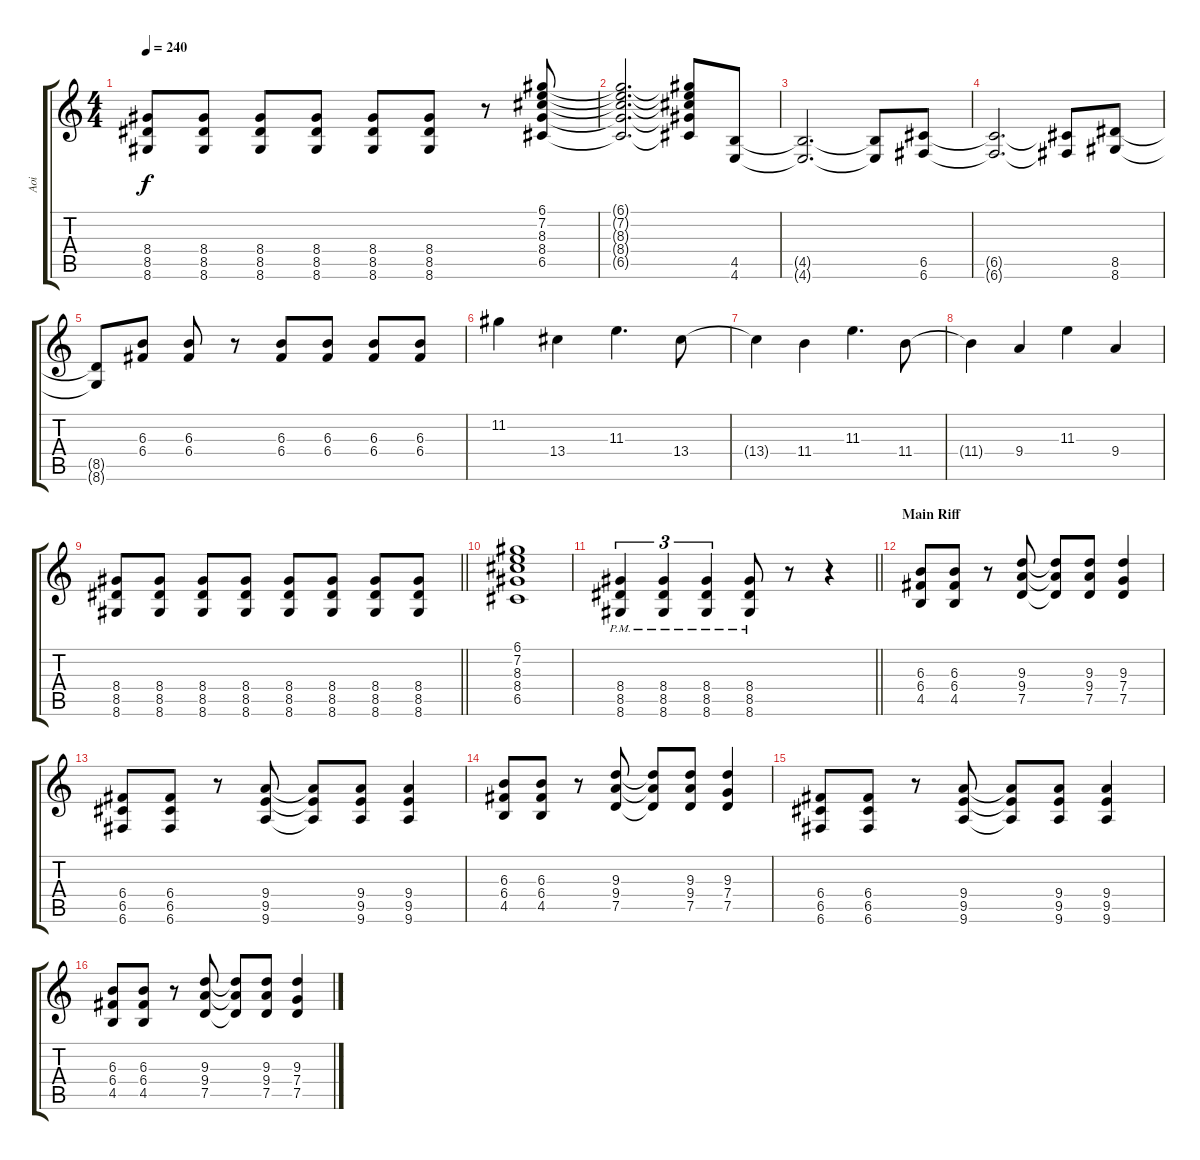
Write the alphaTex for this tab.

\track ("Aoi" "Aoi") {instrument distortionguitar}
\staff {score tabs}
\tuning (D4 A3 F3 C3 G2 C2) {hide}
\ts (4 4)
\tempo 240
\clef g2
\ks c
(8.4 8.5 8.6).8{dy f} (8.4 8.5 8.6).8 (8.4 8.5 8.6).8 (8.4 8.5 8.6).8 (8.4 8.5 8.6).8 (8.4 8.5 8.6).8 r.8 (6.1 7.2 8.3 8.4 6.5).8 |
(6.1{t} 7.2{t} 8.3{t} 8.4{t} 6.5{t}).2{d} (6.1{t} 7.2{t} 8.3{t} 8.4{t} 6.5{t}).8 (4.5 4.6).8 |
(4.5{t} 4.6{t}).2{d} (4.5{t} 4.6{t}).8 (6.5 6.6).8 |
(6.5{t} 6.6{t}).2{d} (6.5{t} 6.6{t}).8 (8.5 8.6).8 |
(8.5{t} 8.6{t}).8 (6.3 6.4).8 (6.3 6.4).8 r.8 (6.3 6.4).8 (6.3 6.4).8 (6.3 6.4).8 (6.3 6.4).8 |
11.2.4 13.4.4 11.3.4{d} 13.4.8 |
13.4{t}.4 11.4.4 11.3.4{d} 11.4.8 |
11.4{t}.4 9.4.4 11.3.4 9.4.4 |
\barLineRight lightlight
(8.4 8.5 8.6).8 (8.4 8.5 8.6).8 (8.4 8.5 8.6).8 (8.4 8.5 8.6).8 (8.4 8.5 8.6).8 (8.4 8.5 8.6).8 (8.4 8.5 8.6).8 (8.4 8.5 8.6).8 |
(6.1 7.2 8.3 8.4 6.5).1 |
\barLineRight lightlight
(8.4{pm} 8.5{pm} 8.6{pm}).4{tu (3 2)} (8.4{pm} 8.5{pm} 8.6{pm}).4{tu (3 2)} (8.4{pm} 8.5{pm} 8.6{pm}).4{tu (3 2)} (8.4{pm} 8.5{pm} 8.6{pm}).8 r.8 r.4 |
\section ("" "Main Riff")
(6.3 6.4 4.5).8{balance 3} (6.3 6.4 4.5).8 r.8 (9.3 9.4 7.5).8 (9.3{t} 9.4{t} 7.5{t}).8 (9.3 9.4 7.5).8 (9.3 7.4 7.5).4 |
(6.4 6.5 6.6).8 (6.4 6.5 6.6).8 r.8 (9.4 9.5 9.6).8 (9.4{t} 9.5{t} 9.6{t}).8 (9.4 9.5 9.6).8 (9.4 9.5 9.6).4 |
(6.3 6.4 4.5).8 (6.3 6.4 4.5).8 r.8 (9.3 9.4 7.5).8 (9.3{t} 9.4{t} 7.5{t}).8 (9.3 9.4 7.5).8 (9.3 7.4 7.5).4 |
(6.4 6.5 6.6).8 (6.4 6.5 6.6).8 r.8 (9.4 9.5 9.6).8 (9.4{t} 9.5{t} 9.6{t}).8 (9.4 9.5 9.6).8 (9.4 9.5 9.6).4 |
(6.3 6.4 4.5).8 (6.3 6.4 4.5).8 r.8 (9.3 9.4 7.5).8 (9.3{t} 9.4{t} 7.5{t}).8 (9.3 9.4 7.5).8 (9.3 7.4 7.5).4
